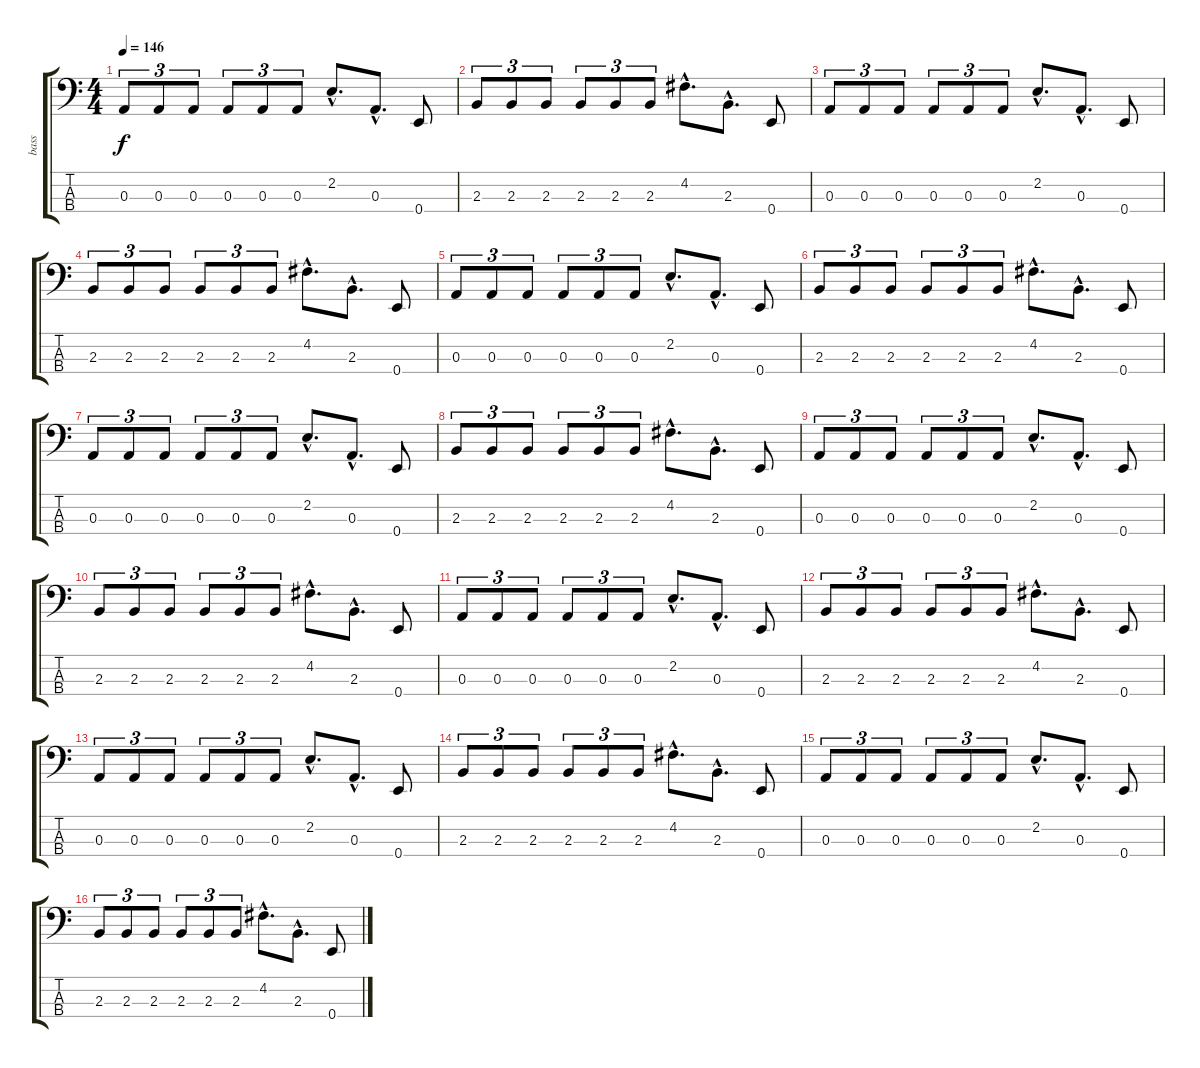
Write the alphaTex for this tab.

\track ("bass" "bass") {instrument electricbassfinger}
\staff {score tabs}
\tuning (G2 D2 A1 E1) {hide}
\ts (4 4)
\tempo 146
\clef f4
\ks c
0.3.8{tu (3 2) dy f} 0.3.8{tu (3 2)} 0.3.8{tu (3 2)} 0.3.8{tu (3 2)} 0.3.8{tu (3 2)} 0.3.8{tu (3 2)} 2.2{hac}.8{d} 0.3{hac}.8{d} 0.4.8 |
2.3.8{tu (3 2)} 2.3.8{tu (3 2)} 2.3.8{tu (3 2)} 2.3.8{tu (3 2)} 2.3.8{tu (3 2)} 2.3.8{tu (3 2)} 4.2{hac}.8{d} 2.3{hac}.8{d} 0.4.8 |
0.3.8{tu (3 2)} 0.3.8{tu (3 2)} 0.3.8{tu (3 2)} 0.3.8{tu (3 2)} 0.3.8{tu (3 2)} 0.3.8{tu (3 2)} 2.2{hac}.8{d} 0.3{hac}.8{d} 0.4.8 |
2.3.8{tu (3 2)} 2.3.8{tu (3 2)} 2.3.8{tu (3 2)} 2.3.8{tu (3 2)} 2.3.8{tu (3 2)} 2.3.8{tu (3 2)} 4.2{hac}.8{d} 2.3{hac}.8{d} 0.4.8 |
0.3.8{tu (3 2)} 0.3.8{tu (3 2)} 0.3.8{tu (3 2)} 0.3.8{tu (3 2)} 0.3.8{tu (3 2)} 0.3.8{tu (3 2)} 2.2{hac}.8{d} 0.3{hac}.8{d} 0.4.8 |
2.3.8{tu (3 2)} 2.3.8{tu (3 2)} 2.3.8{tu (3 2)} 2.3.8{tu (3 2)} 2.3.8{tu (3 2)} 2.3.8{tu (3 2)} 4.2{hac}.8{d} 2.3{hac}.8{d} 0.4.8 |
0.3.8{tu (3 2)} 0.3.8{tu (3 2)} 0.3.8{tu (3 2)} 0.3.8{tu (3 2)} 0.3.8{tu (3 2)} 0.3.8{tu (3 2)} 2.2{hac}.8{d} 0.3{hac}.8{d} 0.4.8 |
2.3.8{tu (3 2)} 2.3.8{tu (3 2)} 2.3.8{tu (3 2)} 2.3.8{tu (3 2)} 2.3.8{tu (3 2)} 2.3.8{tu (3 2)} 4.2{hac}.8{d} 2.3{hac}.8{d} 0.4.8 |
0.3.8{tu (3 2)} 0.3.8{tu (3 2)} 0.3.8{tu (3 2)} 0.3.8{tu (3 2)} 0.3.8{tu (3 2)} 0.3.8{tu (3 2)} 2.2{hac}.8{d} 0.3{hac}.8{d} 0.4.8 |
2.3.8{tu (3 2)} 2.3.8{tu (3 2)} 2.3.8{tu (3 2)} 2.3.8{tu (3 2)} 2.3.8{tu (3 2)} 2.3.8{tu (3 2)} 4.2{hac}.8{d} 2.3{hac}.8{d} 0.4.8 |
0.3.8{tu (3 2)} 0.3.8{tu (3 2)} 0.3.8{tu (3 2)} 0.3.8{tu (3 2)} 0.3.8{tu (3 2)} 0.3.8{tu (3 2)} 2.2{hac}.8{d} 0.3{hac}.8{d} 0.4.8 |
2.3.8{tu (3 2)} 2.3.8{tu (3 2)} 2.3.8{tu (3 2)} 2.3.8{tu (3 2)} 2.3.8{tu (3 2)} 2.3.8{tu (3 2)} 4.2{hac}.8{d} 2.3{hac}.8{d} 0.4.8 |
0.3.8{tu (3 2)} 0.3.8{tu (3 2)} 0.3.8{tu (3 2)} 0.3.8{tu (3 2)} 0.3.8{tu (3 2)} 0.3.8{tu (3 2)} 2.2{hac}.8{d} 0.3{hac}.8{d} 0.4.8 |
2.3.8{tu (3 2)} 2.3.8{tu (3 2)} 2.3.8{tu (3 2)} 2.3.8{tu (3 2)} 2.3.8{tu (3 2)} 2.3.8{tu (3 2)} 4.2{hac}.8{d} 2.3{hac}.8{d} 0.4.8 |
0.3.8{tu (3 2)} 0.3.8{tu (3 2)} 0.3.8{tu (3 2)} 0.3.8{tu (3 2)} 0.3.8{tu (3 2)} 0.3.8{tu (3 2)} 2.2{hac}.8{d} 0.3{hac}.8{d} 0.4.8 |
2.3.8{tu (3 2)} 2.3.8{tu (3 2)} 2.3.8{tu (3 2)} 2.3.8{tu (3 2)} 2.3.8{tu (3 2)} 2.3.8{tu (3 2)} 4.2{hac}.8{d} 2.3{hac}.8{d} 0.4.8
